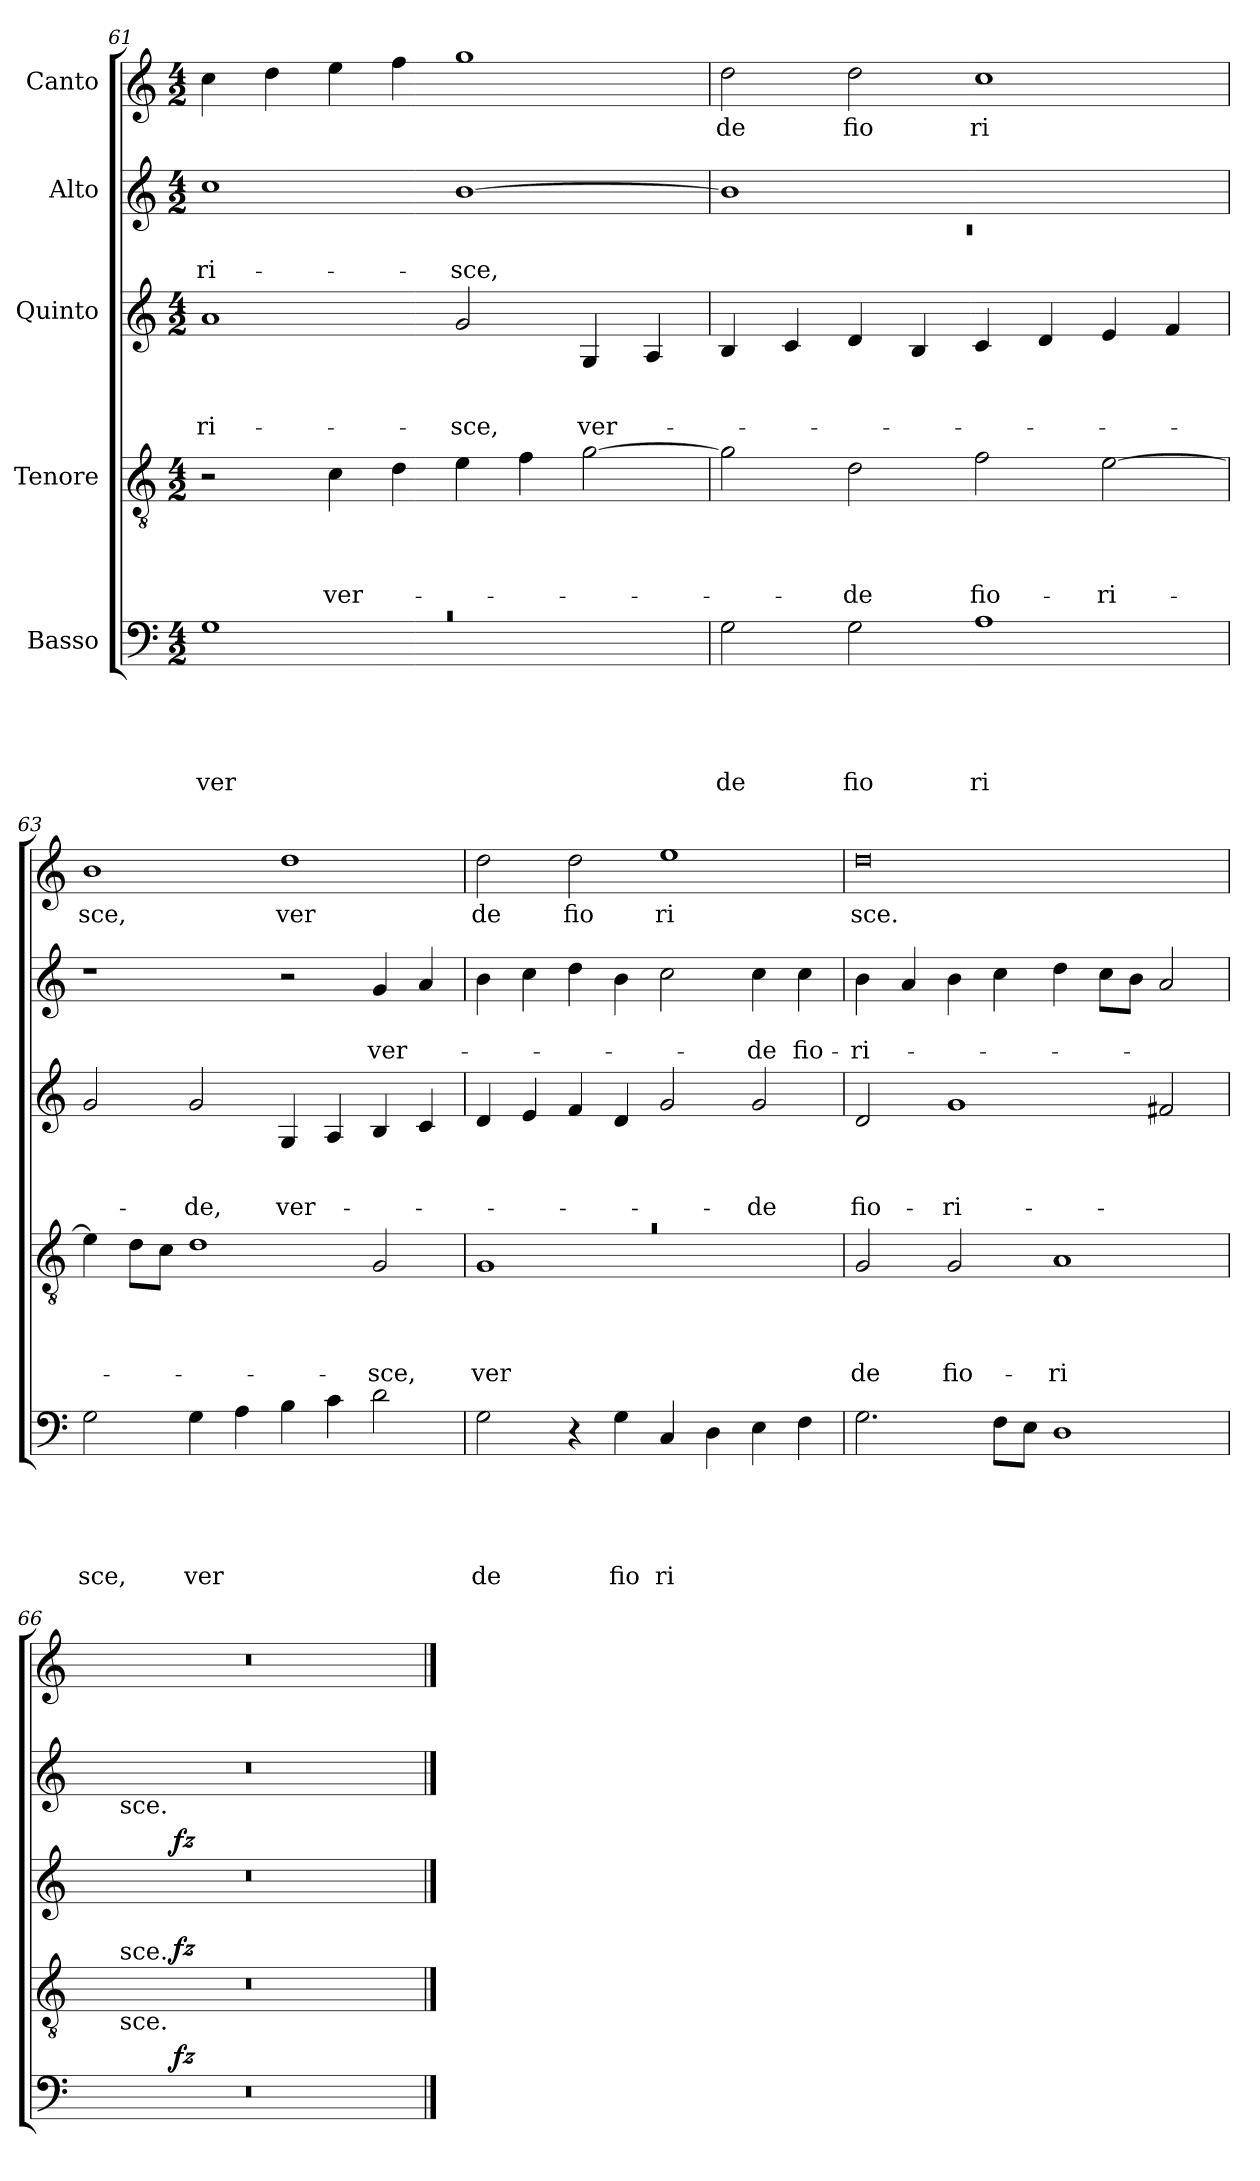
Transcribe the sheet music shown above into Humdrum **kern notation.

**kern	**text	**text	**text	**text	**text	**dynam	**kern	**text	**text	**text	**text	**dynam	**kern	**text	**text	**text	**dynam	**kern	**text	**text	**kern	**text
*part5	*part5	*part5	*part5	*part5	*part5	*part5	*part4	*part4	*part4	*part4	*part4	*part4	*part3	*part3	*part3	*part3	*part3	*part2	*part2	*part2	*part1	*part1
*staff5	*staff5	*staff5	*staff5	*staff5	*staff5	*staff5	*staff4	*staff4	*staff4	*staff4	*staff4	*staff4	*staff3	*staff3	*staff3	*staff3	*staff3	*staff2	*staff2	*staff2	*staff1	*staff1
*I"Basso	*	*	*	*	*	*	*I"Tenore	*	*	*	*	*	*I"Quinto	*	*	*	*	*I"Alto	*	*	*I"Canto	*
!!LO:LB:g=z
*clefF4	*	*	*	*	*	*	*clefGv2	*	*	*	*	*	*clefG2	*	*	*	*	*clefG2	*	*	*clefG2	*
*k[]	*	*	*	*	*	*	*k[]	*	*	*	*	*	*k[]	*	*	*	*	*k[]	*	*	*k[]	*
*C:	*	*	*	*	*	*	*C:	*	*	*	*	*	*C:	*	*	*	*	*C:	*	*	*C:	*
*M4/2	*	*	*	*	*	*	*M4/2	*	*	*	*	*	*M4/2	*	*	*	*	*M4/2	*	*	*M4/2	*
=61	=61	=61	=61	=61	=61	=61	=61	=61	=61	=61	=61	=61	=61	=61	=61	=61	=61	=61	=61	=61	=61	=61
!LO:N:vis=1	!	!	!	!	!LO:LY:b	!	!	!	!	!	!	!	!	!	!	!LO:LY:b	!	!	!	!LO:LY:b	!	!
*^	*	*	*	*	*	*	*	*	*	*	*	*	*	*	*	*	*	*	*	*	*	*
0rc	1G	.	.	.	.	ver	.	2r	.	.	.	.	.	1a	.	.	-ri-	.	1cc	.	ri-	4cc\	.
.	.	.	.	.	.	.	.	.	.	.	.	.	.	.	.	.	.	.	.	.	.	4dd\	.
!	!	!	!	!	!	!	!	!	!	!	!	!LO:LY:b	!	!	!	!	!	!	!	!	!	!	!
.	.	.	.	.	.	.	.	4c\	.	.	.	ver-	.	.	.	.	.	.	.	.	.	4ee\	.
.	.	.	.	.	.	.	.	4d\	.	.	.	.	.	.	.	.	.	.	.	.	.	4ff\	.
!	!	!	!	!	!	!	!	!	!	!	!	!	!	!	!	!	!LO:LY:b	!	!	!	!LO:LY:b	!	!
.	1ryy	.	.	.	.	.	.	4e\	.	.	.	.	.	2g/	.	.	-sce,	.	[>1b	.	-sce,	1gg	.
.	.	.	.	.	.	.	.	4f\	.	.	.	.	.	.	.	.	.	.	.	.	.	.	.
!	!	!	!	!	!	!	!	!	!	!	!	!	!	!	!	!	!LO:LY:b	!	!	!	!	!	!
.	.	.	.	.	.	.	.	[>2g\	.	.	.	.	.	4G/	.	.	ver-	.	.	.	.	.	.
.	.	.	.	.	.	.	.	.	.	.	.	.	.	4A/	.	.	.	.	.	.	.	.	.
*v	*v	*	*	*	*	*	*	*	*	*	*	*	*	*	*	*	*	*	*	*	*	*	*
=62	=62	=62	=62	=62	=62	=62	=62	=62	=62	=62	=62	=62	=62	=62	=62	=62	=62	=62	=62	=62	=62	=62
*	*	*	*	*	*	*	*	*	*	*	*	*	*	*	*	*	*	*^	*	*	*	*
!	!	!	!	!	!LO:LY:b	!	!	!	!	!	!	!	!	!	!	!	!	!	!LO:N:vis=1	!	!	!	!LO:LY:b
2G\	.	.	.	.	de	.	2g\]	.	.	.	.	.	4B/	.	.	.	.	1b]	0rc	.	.	2dd\	de
.	.	.	.	.	.	.	.	.	.	.	.	.	4c/	.	.	.	.	.	.	.	.	.	.
!	!	!	!	!	!LO:LY:b	!	!	!	!	!	!LO:LY:b	!	!	!	!	!	!	!	!	!	!	!	!LO:LY:b
2G\	.	.	.	.	fio	.	2d\	.	.	.	-de	.	4d/	.	.	.	.	.	.	.	.	2dd\	fio
.	.	.	.	.	.	.	.	.	.	.	.	.	4B/	.	.	.	.	.	.	.	.	.	.
!	!	!	!	!	!LO:LY:b	!	!	!	!	!	!LO:LY:b	!	!	!	!	!	!	!	!	!	!	!	!LO:LY:b
1A	.	.	.	.	ri	.	2f\	.	.	.	fio-	.	4c/	.	.	.	.	1ryy	.	.	.	1cc	ri
.	.	.	.	.	.	.	.	.	.	.	.	.	4d/	.	.	.	.	.	.	.	.	.	.
!	!	!	!	!	!	!	!	!	!	!	!LO:LY:b	!	!	!	!	!	!	!	!	!	!	!	!
.	.	.	.	.	.	.	[>2e\	.	.	.	-ri-	.	4e/	.	.	.	.	.	.	.	.	.	.
.	.	.	.	.	.	.	.	.	.	.	.	.	4f/	.	.	.	.	.	.	.	.	.	.
*	*	*	*	*	*	*	*	*	*	*	*	*	*	*	*	*	*	*v	*v	*	*	*	*
=63	=63	=63	=63	=63	=63	=63	=63	=63	=63	=63	=63	=63	=63	=63	=63	=63	=63	=63	=63	=63	=63	=63
!	!	!	!	!	!LO:LY:b	!	!	!	!	!	!	!	!	!	!	!	!	!	!	!	!	!LO:LY:b
2G\	.	.	.	.	sce,	.	4e\]	.	.	.	.	.	2g/	.	.	.	.	1r	.	.	1b	sce,
.	.	.	.	.	.	.	8d\L	.	.	.	.	.	.	.	.	.	.	.	.	.	.	.
.	.	.	.	.	.	.	8c\J	.	.	.	.	.	.	.	.	.	.	.	.	.	.	.
!	!	!	!	!	!LO:LY:b	!	!	!	!	!	!	!	!	!	!	!LO:LY:b	!	!	!	!	!	!
4G\	.	.	.	.	ver	.	1d	.	.	.	.	.	2g/	.	.	-de,	.	.	.	.	.	.
4A\	.	.	.	.	.	.	.	.	.	.	.	.	.	.	.	.	.	.	.	.	.	.
!	!	!	!	!	!	!	!	!	!	!	!	!	!	!	!	!LO:LY:b	!	!	!	!	!	!LO:LY:b
4B\	.	.	.	.	.	.	.	.	.	.	.	.	4G/	.	.	ver-	.	2r	.	.	1dd	ver
4c\	.	.	.	.	.	.	.	.	.	.	.	.	4A/	.	.	.	.	.	.	.	.	.
!	!	!	!	!	!	!	!	!	!	!	!LO:LY:b	!	!	!	!	!	!	!	!	!LO:LY:b	!	!
2d\	.	.	.	.	.	.	2G/	.	.	.	-sce,	.	4B/	.	.	.	.	4g/	.	ver-	.	.
.	.	.	.	.	.	.	.	.	.	.	.	.	4c/	.	.	.	.	4a/	.	.	.	.
=64	=64	=64	=64	=64	=64	=64	=64	=64	=64	=64	=64	=64	=64	=64	=64	=64	=64	=64	=64	=64	=64	=64
!	!	!	!	!	!LO:LY:b	!	!LO:N:vis=1	!	!	!	!LO:LY:b	!	!	!	!	!	!	!	!	!	!	!LO:LY:b
*	*	*	*	*	*	*	*^	*	*	*	*	*	*	*	*	*	*	*	*	*	*	*
2G\	.	.	.	.	de	.	0ra	1G	.	.	.	ver-	.	4d/	.	.	.	.	4b\	.	.	2dd\	de
.	.	.	.	.	.	.	.	.	.	.	.	.	.	4e/	.	.	.	.	4cc\	.	.	.	.
!	!	!	!	!	!	!	!	!	!	!	!	!	!	!	!	!	!	!	!	!	!	!	!LO:LY:b
4r	.	.	.	.	.	.	.	.	.	.	.	.	.	4f/	.	.	.	.	4dd\	.	.	2dd\	fio
!	!	!	!	!	!LO:LY:b	!	!	!	!	!	!	!	!	!	!	!	!	!	!	!	!	!	!
4G\	.	.	.	.	fio	.	.	.	.	.	.	.	.	4d/	.	.	.	.	4b\	.	.	.	.
!	!	!	!	!	!LO:LY:b	!	!	!	!	!	!	!	!	!	!	!	!	!	!	!	!	!	!LO:LY:b
4C/	.	.	.	.	ri	.	.	1ryy	.	.	.	.	.	2g/	.	.	.	.	2cc\	.	.	1ee	ri
4D\	.	.	.	.	.	.	.	.	.	.	.	.	.	.	.	.	.	.	.	.	.	.	.
!	!	!	!	!	!	!	!	!	!	!	!	!	!	!	!	!	!LO:LY:b	!	!	!	!LO:LY:b	!	!
4E\	.	.	.	.	.	.	.	.	.	.	.	.	.	2g/	.	.	-de	.	4cc\	.	-de	.	.
!	!	!	!	!	!	!	!	!	!	!	!	!	!	!	!	!	!	!	!	!	!LO:LY:b	!	!
4F\	.	.	.	.	.	.	.	.	.	.	.	.	.	.	.	.	.	.	4cc\	.	fio-	.	.
*	*	*	*	*	*	*	*v	*v	*	*	*	*	*	*	*	*	*	*	*	*	*	*	*
=65	=65	=65	=65	=65	=65	=65	=65	=65	=65	=65	=65	=65	=65	=65	=65	=65	=65	=65	=65	=65	=65	=65
!	!	!	!	!	!	!	!	!	!	!	!LO:LY:b	!	!	!	!	!LO:LY:b	!	!	!	!LO:LY:b	!	!LO:LY:b
2.G\	.	.	.	.	.	.	2G/	.	.	.	-de	.	2d/	.	.	fio-	.	4b\	.	-ri-	0dd	sce.
.	.	.	.	.	.	.	.	.	.	.	.	.	.	.	.	.	.	4a/	.	.	.	.
!	!	!	!	!	!	!	!	!	!	!	!LO:LY:b	!	!	!	!	!LO:LY:b	!	!	!	!	!	!
.	.	.	.	.	.	.	2G/	.	.	.	fio-	.	1g	.	.	-ri-	.	4b\	.	.	.	.
8F\L	.	.	.	.	.	.	.	.	.	.	.	.	.	.	.	.	.	4cc\	.	.	.	.
8E\J	.	.	.	.	.	.	.	.	.	.	.	.	.	.	.	.	.	.	.	.	.	.
!	!	!	!	!	!	!	!	!	!	!	!LO:LY:b	!	!	!	!	!	!	!	!	!	!	!
1D	.	.	.	.	.	.	1A	.	.	.	-ri-	.	.	.	.	.	.	4dd\	.	.	.	.
.	.	.	.	.	.	.	.	.	.	.	.	.	.	.	.	.	.	8cc\L	.	.	.	.
.	.	.	.	.	.	.	.	.	.	.	.	.	.	.	.	.	.	8b\J	.	.	.	.
.	.	.	.	.	.	.	.	.	.	.	.	.	2f#/	.	.	.	.	2a/	.	.	.	.
=66	=66	=66	=66	=66	=66	=66	=66	=66	=66	=66	=66	=66	=66	=66	=66	=66	=66	=66	=66	=66	=66	=66
*^	*	*	*	*	*	*	*^	*	*	*	*	*	*^	*	*	*	*	*^	*	*	*	*
*	*	*	*	*	*	*	*	*	*^	*	*	*	*	*	*	*	*	*	*	*	*	*	*	*	*	*
0r	4ryy	.	.	.	.	.	.	0r	4ryy	8..ryy	.	.	.	.	.	0r	4ryy	.	.	.	.	0r	8..ryy	.	.	0r	.
!	!	!	!	!	!	!	!	!	!	!	!	!	!	!	!	!	!	!	!	!	!	!	!LO:TX:b:t=sce.	!	!	!	!
!	!	!	!	!	!	!	!	!	!	!LO:TX:b:t=sce.	!	!	!	!	!	!	!	!	!	!	!	!	!	!	!	!	!
!	!	!	!	!	!	!	!	!	!	!LO:TX:a:t=sce.	!	!	!	!	!	!	!	!	!	!	!	!	!	!	!	!	!
.	.	.	.	.	.	.	.	.	.	1ryy	.	.	.	.	.	.	.	.	.	.	.	.	1ryy	.	.	.	.
.	8ryy	.	.	.	.	.	.	.	8ryy	.	.	.	.	.	.	.	8ryy	.	.	.	.	.	.	.	.	.	.
.	32ryy	.	.	.	.	.	.	.	32ryy	.	.	.	.	.	.	.	32ryy	.	.	.	.	.	.	.	.	.	.
!	!	!	!	!	!	!	!LO:DY:b	!	!	!	!	!	!	!	!LO:DY:b	!	!	!	!	!	!LO:DY:b	!	!	!	!	!	!
.	1ryy	.	.	.	.	.	fz	.	1ryy	.	.	.	.	.	fz	.	1ryy	.	.	.	fz	.	.	.	.	.	.
.	.	.	.	.	.	.	.	.	.	2ryy	.	.	.	.	.	.	.	.	.	.	.	.	2ryy	.	.	.	.
.	2ryy	.	.	.	.	.	.	.	2ryy	.	.	.	.	.	.	.	2ryy	.	.	.	.	.	.	.	.	.	.
.	.	.	.	.	.	.	.	.	.	4ryy	.	.	.	.	.	.	.	.	.	.	.	.	4ryy	.	.	.	.
.	16.ryy	.	.	.	.	.	.	.	16.ryy	.	.	.	.	.	.	.	16.ryy	.	.	.	.	.	.	.	.	.	.
.	.	.	.	.	.	.	.	.	.	32ryy	.	.	.	.	.	.	.	.	.	.	.	.	32ryy	.	.	.	.
*v	*v	*	*	*	*	*	*	*	*	*	*	*	*	*	*	*v	*v	*	*	*	*	*v	*v	*	*	*	*
*	*	*	*	*	*	*	*v	*v	*v	*	*	*	*	*	*	*	*	*	*	*	*	*	*	*
==	==	==	==	==	==	==	==	==	==	==	==	==	==	==	==	==	==	==	==	==	==	==
*-	*-	*-	*-	*-	*-	*-	*-	*-	*-	*-	*-	*-	*-	*-	*-	*-	*-	*-	*-	*-	*-	*-
